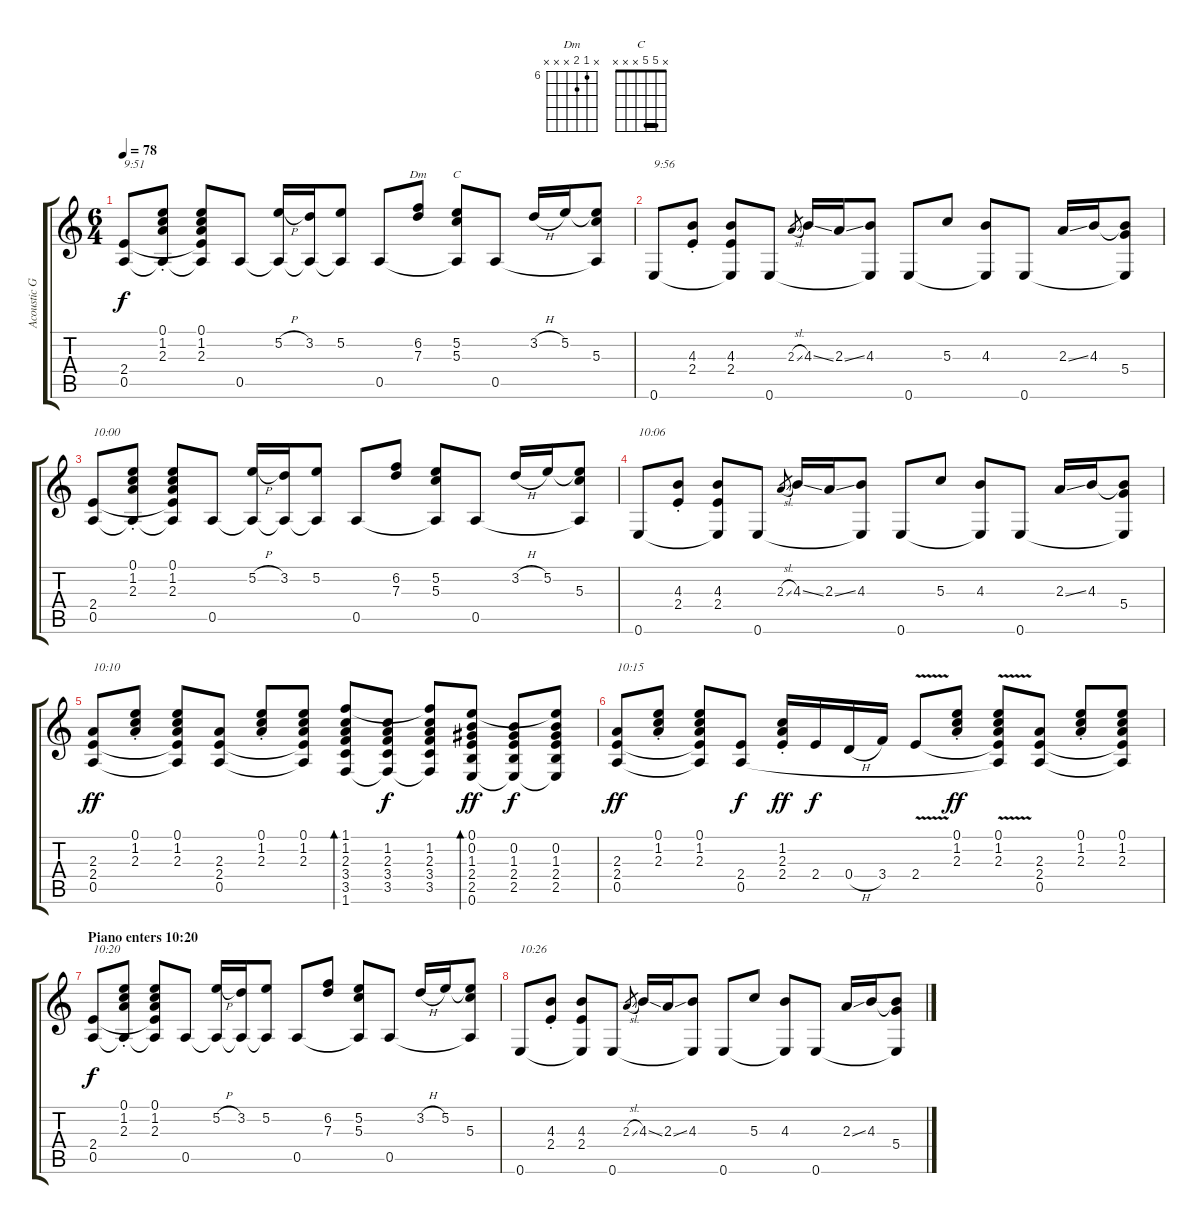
\track ("Acoustic Guitar" "Acoustic G") {instrument electricguitarjazz}
\staff {score tabs}
\tuning (E4 B3 G3 D3 A2 E2) {hide}
\chord ("Dm" x 6 7 x x x) {firstfret 6}
\chord ("C" x 5 5 x x x) {barre 5}
\ts (6 4)
\tempo 78
\clef g2
\ks c
(2.4 0.5).8{txt "9:51" dy f} (0.1{st} 1.2{st} 2.3{st} 0.5{t}).8 (0.1 1.2 2.3 2.4{t} 0.5{t}).8 0.5.8 (5.2{h} 0.5{t}).16 (3.2 0.5{t}).16 (5.2 0.5{t}).8 0.5.8 (6.2 7.3).8{ch "Dm"} (5.2 5.3 0.5{t}).8{ch "C"} 0.5.8 3.2{h}.16 5.2.16 (5.2{t} 5.3 0.5{t}).8 |
0.6.8{txt "9:56"} (4.3{st} 2.4{st}).8 (4.3 2.4 0.6{t}).8 0.6.8 2.3{sl}.8{gr} 4.3{ss}.16 2.3{ss}.16 (4.3 0.6{t}).8 0.6.8 5.3.8 (4.3 0.6{t}).8 0.6.8 2.3{ss}.16 4.3.16 (4.3{t} 5.4 0.6{t}).8 |
(2.4 0.5).8{txt "10:00"} (0.1{st} 1.2{st} 2.3{st} 0.5{t}).8 (0.1 1.2 2.3 2.4{t} 0.5{t}).8 0.5.8 (5.2{h} 0.5{t}).16 (3.2 0.5{t}).16 (5.2 0.5{t}).8 0.5.8 (6.2 7.3).8 (5.2 5.3 0.5{t}).8 0.5.8 3.2{h}.16 5.2.16 (5.2{t} 5.3 0.5{t}).8 |
0.6.8{txt "10:06"} (4.3{st} 2.4{st}).8 (4.3 2.4 0.6{t}).8 0.6.8 2.3{sl}.8{gr} 4.3{ss}.16 2.3{ss}.16 (4.3 0.6{t}).8 0.6.8 5.3.8 (4.3 0.6{t}).8 0.6.8 2.3{ss}.16 4.3.16 (4.3{t} 5.4 0.6{t}).8 |
(2.3 2.4 0.5).8{txt "10:10" dy ff} (0.1{st} 1.2{st} 2.3{st}).8 (0.1 1.2 2.3 2.4{t} 0.5{t}).8 (2.3 2.4 0.5).8 (0.1{st} 1.2{st} 2.3{st}).8 (0.1 1.2 2.3 2.4{t} 0.5{t}).8 (1.1 1.2 2.3 3.4 3.5 1.6).8{bd 60} (1.2 2.3 3.4 3.5 1.6{t}).8{dy f} (1.1{t} 1.2 2.3 3.4 3.5 1.6{t}).8 (0.1 0.2 1.3 2.4 2.5 0.6).8{bd 60 dy ff} (0.2 1.3 2.4 2.5 0.6{t}).8{dy f} (0.1{t} 0.2 1.3 2.4 2.5 0.6{t}).8 |
(2.3 2.4 0.5).8{txt "10:15" dy ff} (0.1{st} 1.2{st} 2.3{st}).8 (0.1 1.2 2.3 2.4{t} 0.5{t}).8 (2.4 0.5).8{dy f} (1.2{st} 2.3{st} 2.4{st}).16{dy ff} 2.4.16{dy f} 0.4{h}.16 3.4.16 2.4{v}.8 (0.1{st} 1.2{st} 2.3{st}).8{dy ff} (0.1 1.2 2.3 2.4{t} 0.5{t}).8 (2.3 2.4 0.5).8 (0.1{st} 1.2{st} 2.3{st}).8 (0.1 1.2 2.3 2.4{t} 0.5{t}).8 |
\section ("" "Piano enters 10:20")
(2.4 0.5).8{txt "10:20" dy f} (0.1{st} 1.2{st} 2.3{st} 0.5{t}).8 (0.1 1.2 2.3 2.4{t} 0.5{t}).8 0.5.8 (5.2{h} 0.5{t}).16 (3.2 0.5{t}).16 (5.2 0.5{t}).8 0.5.8 (6.2 7.3).8 (5.2 5.3 0.5{t}).8 0.5.8 3.2{h}.16 5.2.16 (5.2{t} 5.3 0.5{t}).8 |
0.6.8{txt "10:26"} (4.3{st} 2.4{st}).8 (4.3 2.4 0.6{t}).8 0.6.8 2.3{sl}.8{gr} 4.3{ss}.16 2.3{ss}.16 (4.3 0.6{t}).8 0.6.8 5.3.8 (4.3 0.6{t}).8 0.6.8 2.3{ss}.16 4.3.16 (4.3{t} 5.4 0.6{t}).8
